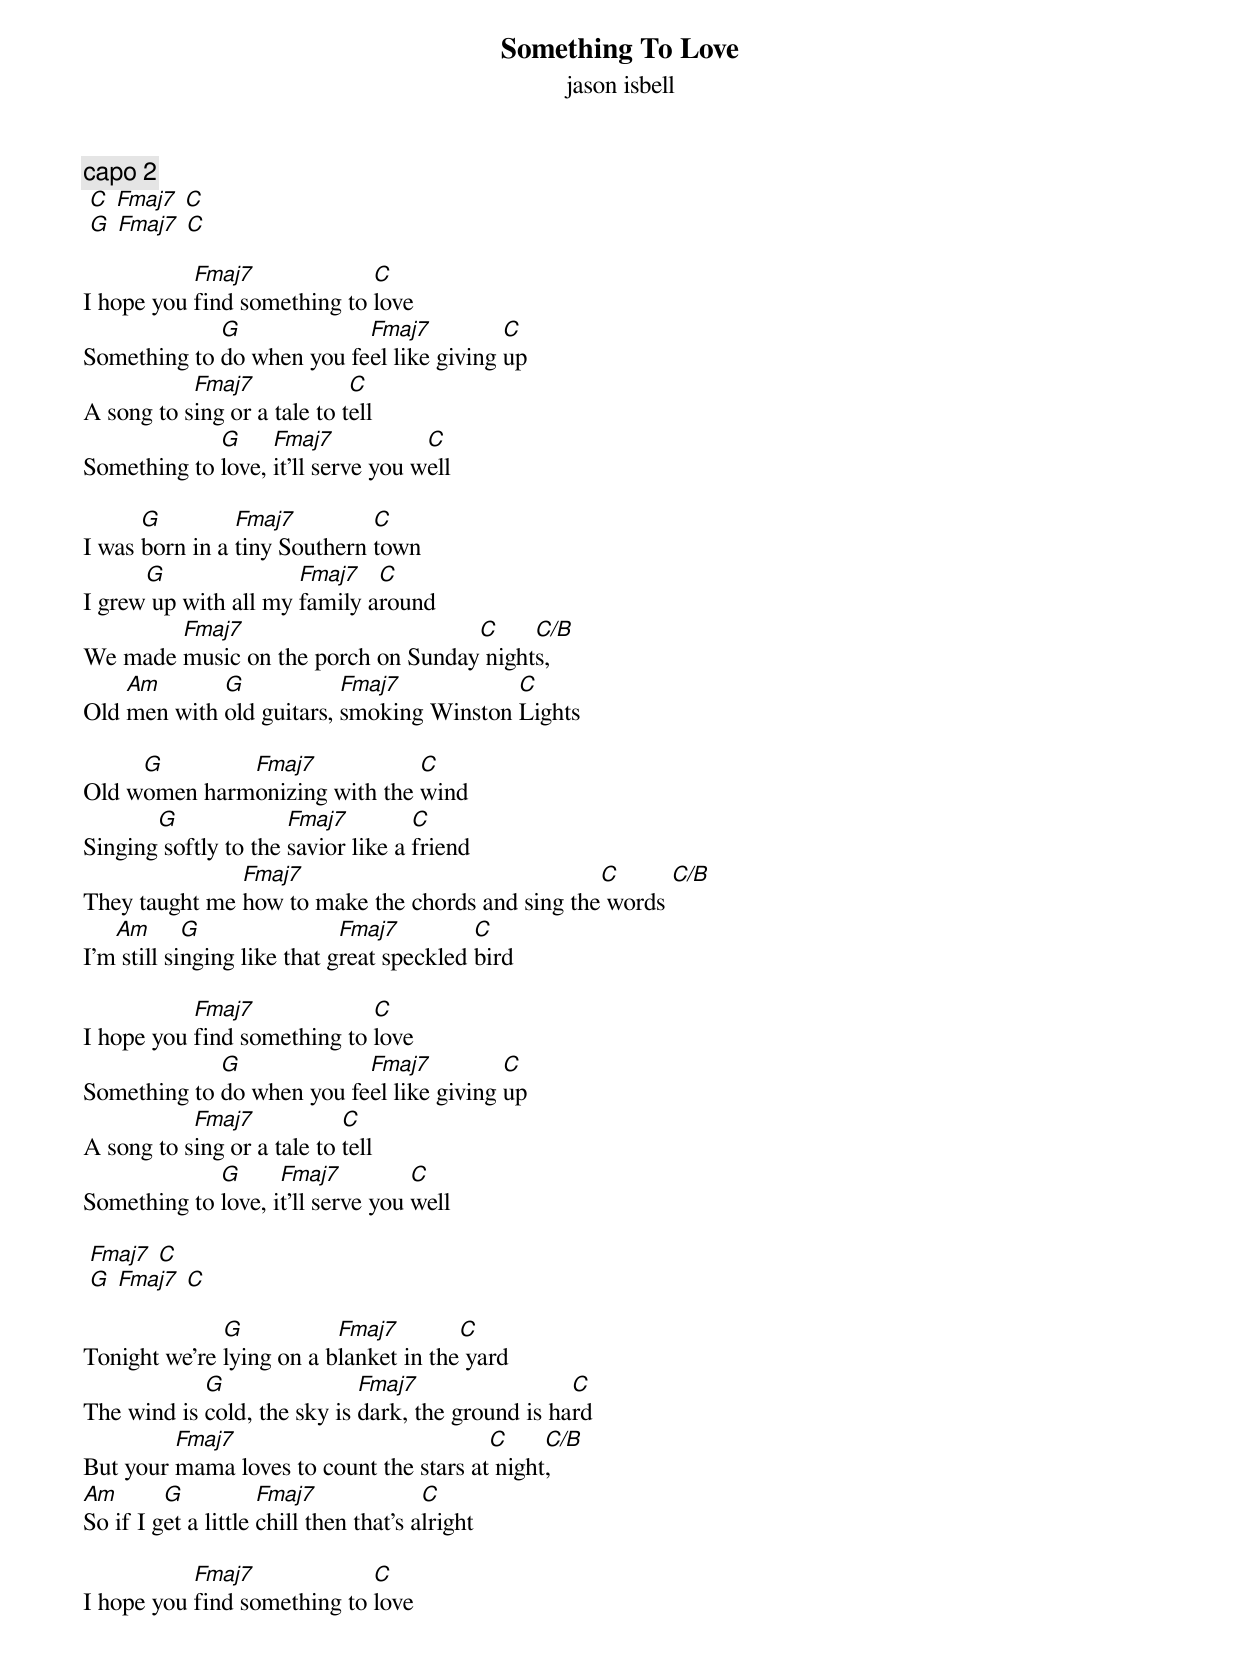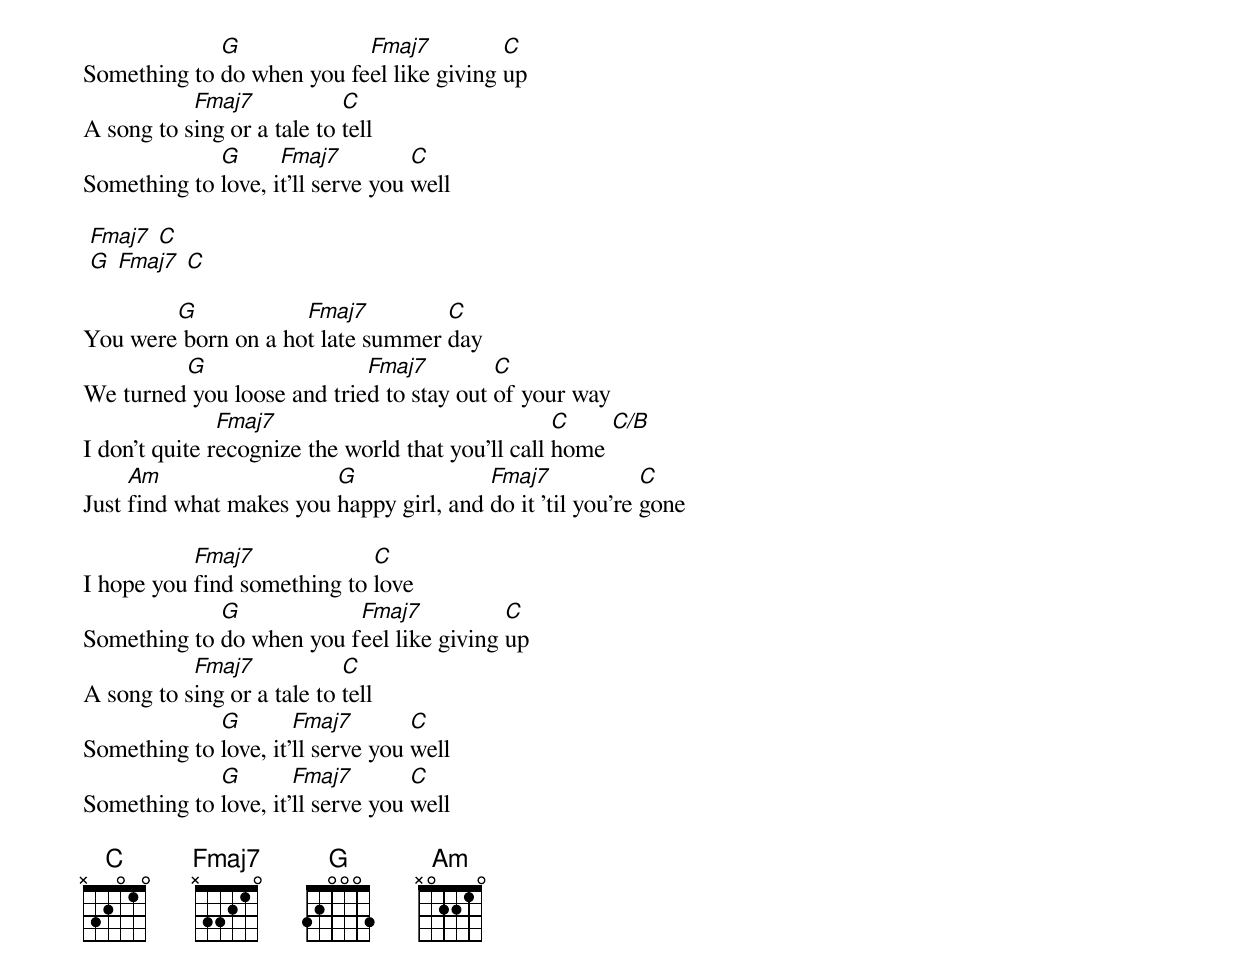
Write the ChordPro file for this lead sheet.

{title: Something To Love}
{subtitle: jason isbell}
{c:capo 2}
 [C] [Fmaj7] [C]
 [G] [Fmaj7] [C]

I hope you [Fmaj7]find something to [C]love
Something to [G]do when you fe[Fmaj7]el like giving [C]up
A song to s[Fmaj7]ing or a tale to t[C]ell
Something to [G]love, [Fmaj7]it'll serve you w[C]ell

I was [G]born in a [Fmaj7]tiny Southern [C]town
I grew[G] up with all my [Fmaj7]family a[C]round
We made [Fmaj7]music on the porch on Sunday[C] night[C/B]s,
Old [Am]men with [G]old guitars, [Fmaj7]smoking Winston [C]Lights

Old w[G]omen harm[Fmaj7]onizing with the [C]wind
Singing[G] softly to the [Fmaj7]savior like a [C]friend
They taught me [Fmaj7]how to make the chords and sing the[C] words [C/B]
I'm[Am] still si[G]nging like that g[Fmaj7]reat speckled [C]bird

I hope you [Fmaj7]find something to [C]love
Something to [G]do when you fe[Fmaj7]el like giving [C]up
A song to s[Fmaj7]ing or a tale to [C]tell
Something to [G]love, i[Fmaj7]t'll serve you [C]well

 [Fmaj7] [C]
 [G] [Fmaj7] [C]

Tonight we're [G]lying on a b[Fmaj7]lanket in the[C] yard
The wind is [G]cold, the sky is [Fmaj7]dark, the ground is ha[C]rd
But your [Fmaj7]mama loves to count the stars at[C] night[C/B],
[Am]So if I g[G]et a little [Fmaj7]chill then that's a[C]lright

I hope you [Fmaj7]find something to [C]love
Something to [G]do when you fe[Fmaj7]el like giving [C]up
A song to s[Fmaj7]ing or a tale to [C]tell
Something to [G]love, i[Fmaj7]t'll serve you [C]well

 [Fmaj7] [C]
 [G] [Fmaj7] [C]

You were[G] born on a ho[Fmaj7]t late summer [C]day
We turned[G] you loose and trie[Fmaj7]d to stay out [C]of your way
I don't quite r[Fmaj7]ecognize the world that you'll call [C]home [C/B]
Just [Am]find what makes you [G]happy girl, and [Fmaj7]do it 'til you're [C]gone

I hope you [Fmaj7]find something to [C]love
Something to [G]do when you f[Fmaj7]eel like giving [C]up
A song to s[Fmaj7]ing or a tale to [C]tell
Something to [G]love, it'[Fmaj7]ll serve you [C]well
Something to [G]love, it'[Fmaj7]ll serve you [C]well

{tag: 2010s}
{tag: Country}
